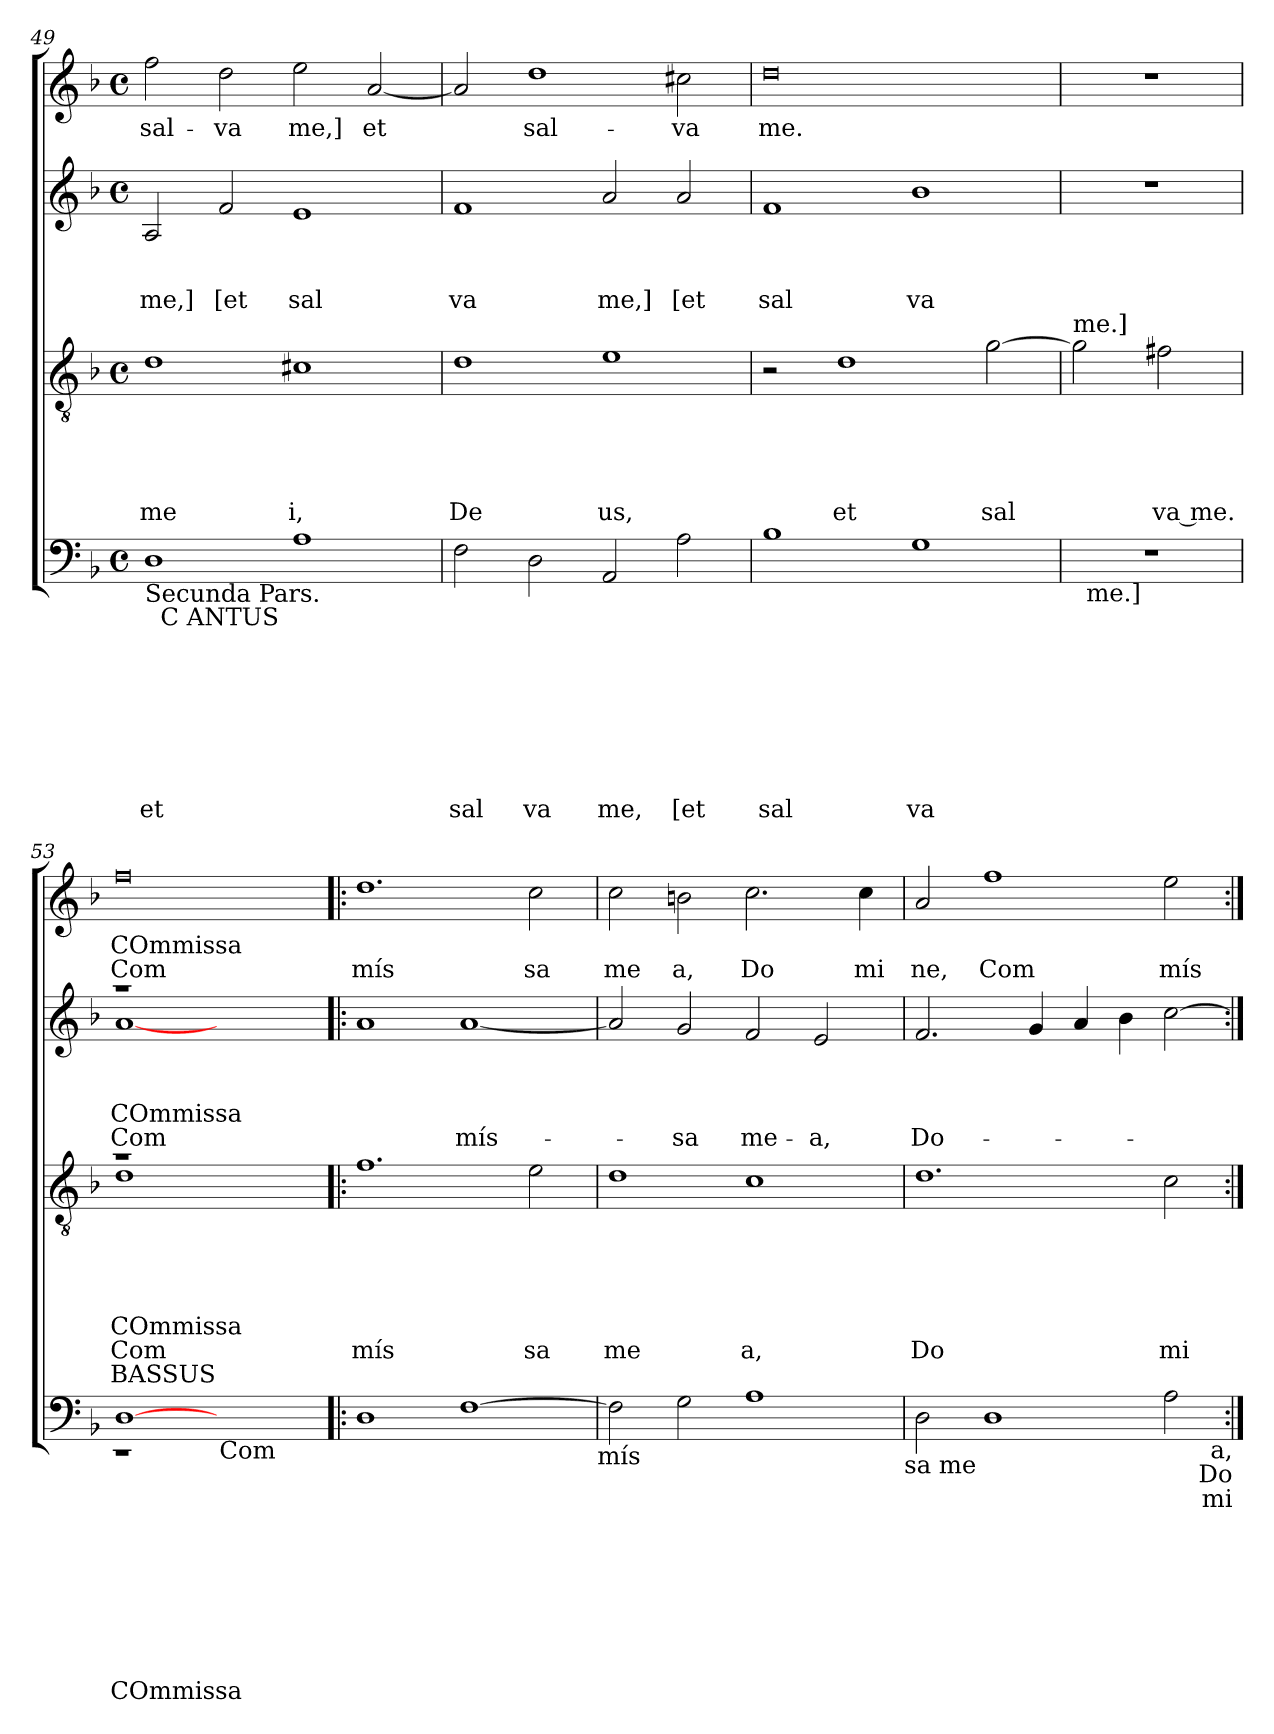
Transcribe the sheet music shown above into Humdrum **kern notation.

**kern	**text	**text	**text	**text	**text	**text	**text	**text	**kern	**text	**text	**text	**text	**text	**text	**text	**kern	**text	**text	**text	**text	**kern	**text	**text
*part4	*part4	*part4	*part4	*part4	*part4	*part4	*part4	*part4	*part3	*part3	*part3	*part3	*part3	*part3	*part3	*part3	*part2	*part2	*part2	*part2	*part2	*part1	*part1	*part1
*staff4	*staff4	*staff4	*staff4	*staff4	*staff4	*staff4	*staff4	*staff4	*staff3	*staff3	*staff3	*staff3	*staff3	*staff3	*staff3	*staff3	*staff2	*staff2	*staff2	*staff2	*staff2	*staff1	*staff1	*staff1
!!LO:LB:g=z
*clefF4	*	*	*	*	*	*	*	*	*clefGv2	*	*	*	*	*	*	*	*clefG2	*	*	*	*	*clefG2	*	*
*k[b-]	*	*	*	*	*	*	*	*	*k[b-]	*	*	*	*	*	*	*	*k[b-]	*	*	*	*	*k[b-]	*	*
*F:	*	*	*	*	*	*	*	*	*F:	*	*	*	*	*	*	*	*F:	*	*	*	*	*F:	*	*
*M4/4	*	*	*	*	*	*	*	*	*M4/4	*	*	*	*	*	*	*	*M4/4	*	*	*	*	*M4/4	*	*
*met(c)	*	*	*	*	*	*	*	*	*met(c)	*	*	*	*	*	*	*	*met(c)	*	*	*	*	*met(c)	*	*
=49	=49	=49	=49	=49	=49	=49	=49	=49	=49	=49	=49	=49	=49	=49	=49	=49	=49	=49	=49	=49	=49	=49	=49	=49
!LO:TX:b:t=Secunda Pars.\n               C ANTUS	!	!	!	!	!	!	!	!	!	!	!	!	!	!	!	!	!	!	!	!	!	!	!	!
!	!	!	!	!	!	!	!	!LO:LY:b	!	!	!	!	!	!LO:LY:b	!	!	!	!	!	!LO:LY:b	!	!	!LO:LY:b	!
1D	.	.	.	.	.	.	.	et	1d	.	.	.	.	me	.	.	2A/	.	.	me,]	.	2ff\	sal-	.
!	!	!	!	!	!	!	!	!	!	!	!	!	!	!	!	!	!	!	!	!LO:LY:b	!	!	!LO:LY:b	!
.	.	.	.	.	.	.	.	.	.	.	.	.	.	.	.	.	2f/	.	.	[et	.	2dd\	-va	.
!	!	!	!	!	!	!	!	!	!	!	!	!	!	!LO:LY:b	!	!	!	!	!	!LO:LY:b	!	!	!LO:LY:b	!
1A	.	.	.	.	.	.	.	.	1c#X	.	.	.	.	i,	.	.	1e	.	.	sal	.	2ee\	me,]	.
!	!	!	!	!	!	!	!	!	!	!	!	!	!	!	!	!	!	!	!	!	!	!	!LO:LY:b	!
.	.	.	.	.	.	.	.	.	.	.	.	.	.	.	.	.	.	.	.	.	.	[<2a/	et	.
=50	=50	=50	=50	=50	=50	=50	=50	=50	=50	=50	=50	=50	=50	=50	=50	=50	=50	=50	=50	=50	=50	=50	=50	=50
!	!	!	!	!	!	!	!	!LO:LY:b	!	!	!	!	!	!LO:LY:b	!	!	!	!	!	!LO:LY:b	!	!	!	!
2F\	.	.	.	.	.	.	.	sal	1d	.	.	.	.	De	.	.	1f	.	.	va	.	2a/]	.	.
!	!	!	!	!	!	!	!	!LO:LY:b	!	!	!	!	!	!	!	!	!	!	!	!	!	!	!LO:LY:b	!
2D\	.	.	.	.	.	.	.	va	.	.	.	.	.	.	.	.	.	.	.	.	.	1dd	sal-	.
!	!	!	!	!	!	!	!	!LO:LY:b	!	!	!	!	!	!LO:LY:b	!	!	!	!	!	!LO:LY:b	!	!	!	!
2AA/	.	.	.	.	.	.	.	me,	1e	.	.	.	.	us,	.	.	2a/	.	.	me,]	.	.	.	.
!	!	!	!	!	!	!	!	!LO:LY:b	!	!	!	!	!	!	!	!	!	!	!	!LO:LY:b	!	!	!LO:LY:b	!
2A\	.	.	.	.	.	.	.	[et	.	.	.	.	.	.	.	.	2a/	.	.	[et	.	2cc#X\	-va	.
=51	=51	=51	=51	=51	=51	=51	=51	=51	=51	=51	=51	=51	=51	=51	=51	=51	=51	=51	=51	=51	=51	=51	=51	=51
!	!	!	!	!	!	!	!	!LO:LY:b	!	!	!	!	!	!	!	!	!	!	!	!LO:LY:b	!	!	!LO:LY:b	!
1B-	.	.	.	.	.	.	.	sal	2r	.	.	.	.	.	.	.	1f	.	.	sal	.	0dd	me.	.
!	!	!	!	!	!	!	!	!	!	!	!	!	!	!LO:LY:b	!	!	!	!	!	!	!	!	!	!
.	.	.	.	.	.	.	.	.	1d	.	.	.	.	et	.	.	.	.	.	.	.	.	.	.
!	!	!	!	!	!	!	!	!LO:LY:b	!	!	!	!	!	!	!	!	!	!	!	!LO:LY:b	!	!	!	!
1G	.	.	.	.	.	.	.	va	.	.	.	.	.	.	.	.	1b-	.	.	va	.	.	.	.
!	!	!	!	!	!	!	!	!	!	!	!	!	!	!LO:LY:b	!	!	!	!	!	!	!	!	!	!
.	.	.	.	.	.	.	.	.	[>2g\	.	.	.	.	sal	.	.	.	.	.	.	.	.	.	.
=52	=52	=52	=52	=52	=52	=52	=52	=52	=52	=52	=52	=52	=52	=52	=52	=52	=52	=52	=52	=52	=52	=52	=52	=52
!	!	!	!	!	!	!	!	!	!LO:TX:a:t=me.]	!	!	!	!	!	!	!	!	!	!	!	!	!	!	!
*^	*	*	*	*	*	*	*	*	*	*	*	*	*	*	*	*	*	*	*	*	*	*	*	*
1r	32ryy	.	.	.	.	.	.	.	.	2g\]	.	.	.	.	.	.	.	1r	.	.	.	.	1r	.	.
!	!LO:TX:b:t=me.]	!	!	!	!	!	!	!	!	!	!	!	!	!	!	!	!	!	!	!	!	!	!	!	!
.	2ryy	.	.	.	.	.	.	.	.	.	.	.	.	.	.	.	.	.	.	.	.	.	.	.	.
!	!	!	!	!	!	!	!	!	!	!	!	!	!	!	!LO:LY:b	!	!	!	!	!	!	!	!	!	!
.	.	.	.	.	.	.	.	.	.	2f#X\	.	.	.	.	va me.	.	.	.	.	.	.	.	.	.	.
.	4...ryy	.	.	.	.	.	.	.	.	.	.	.	.	.	.	.	.	.	.	.	.	.	.	.	.
!!LO:LB:g=z
=53	=53	=53	=53	=53	=53	=53	=53	=53	=53	=53	=53	=53	=53	=53	=53	=53	=53	=53	=53	=53	=53	=53	=53	=53	=53
*	*^	*	*	*	*	*	*	*	*	*	*	*	*	*	*	*	*	*	*	*	*	*	*	*	*
!	!	!	!	!	!	!	!	!	!	!	!	!	!	!	!	!	!	!	!LO:TX:a:t=A	!	!	!	!	!	!	!
!	!	!	!	!	!	!	!	!	!	!	!	!	!	!	!	!	!	!	!LO:TX:t=LTUS	!	!	!	!	!	!	!
!	!	!	!	!	!	!	!	!	!	!	!LO:TX:a:t=T ENOR	!	!	!	!	!	!	!	!	!	!	!	!	!	!	!
!	!	!	!	!	!	!	!	!	!	!LO:LY:b:rj	!	!	!	!	!	!LO:LY:b:rj	!LO:LY:b:rj	!LO:LY:b:rj	!	!	!	!LO:LY:b:rj	!LO:LY:b:rj	!	!LO:LY:b:rj	!LO:LY:b:rj
*	*	*	*	*	*	*	*	*	*	*	*^	*	*	*	*	*	*	*	*^	*	*	*	*	*	*	*
1ryy	1rEE	[>1D	.	.	.	.	.	.	.	COmmissa	1ra	1d	.	.	.	.	COmmissa	Com	BASSUS	1raa	[<1a	.	.	COmmissa	Com-	0ff	COmmissa	Com
!LO:TX:b:t=Com	!	!	!	!	!	!	!	!	!	!	!	!	!	!	!	!	!	!	!	!	!	!	!	!	!	!	!	!
1ryy	1ryy	1ryy	.	.	.	.	.	.	.	.	1ryy	1ryy	.	.	.	.	.	.	.	1ryy	1ryy	.	.	.	.	.	.	.
=54!|:	=54!|:	=54!|:	=54!|:	=54!|:	=54!|:	=54!|:	=54!|:	=54!|:	=54!|:	=54!|:	=54!|:	=54!|:	=54!|:	=54!|:	=54!|:	=54!|:	=54!|:	=54!|:	=54!|:	=54!|:	=54!|:	=54!|:	=54!|:	=54!|:	=54!|:	=54!|:	=54!|:	=54!|:
!	!	!	!	!	!	!	!	!	!	!	!	!	!	!	!	!	!	!LO:LY:b	!	!	!	!	!	!	!	!	!	!LO:LY:b
*v	*v	*v	*	*	*	*	*	*	*	*	*	*	*	*	*	*	*	*	*	*v	*v	*	*	*	*	*	*	*
*	*	*	*	*	*	*	*	*	*v	*v	*	*	*	*	*	*	*	*	*	*	*	*	*	*	*
1D	.	.	.	.	.	.	.	.	1.f	.	.	.	.	.	mís	.	1a	.	.	.	.	1.dd	.	mís
!	!	!	!	!	!	!	!	!	!	!	!	!	!	!	!	!	!	!	!	!	!LO:LY:b	!	!	!
[>1F	.	.	.	.	.	.	.	.	.	.	.	.	.	.	.	.	[<1a	.	.	.	-mís-	.	.	.
!	!	!	!	!	!	!	!	!	!	!	!	!	!	!	!LO:LY:b	!	!	!	!	!	!	!	!	!LO:LY:b
.	.	.	.	.	.	.	.	.	2e\	.	.	.	.	.	sa	.	.	.	.	.	.	2cc\	.	sa
!LO:TX:b:t=mís	!	!	!	!	!	!	!	!	!	!	!	!	!	!	!	!	!	!	!	!	!	!	!	!
=55	=55	=55	=55	=55	=55	=55	=55	=55	=55	=55	=55	=55	=55	=55	=55	=55	=55	=55	=55	=55	=55	=55	=55	=55
!	!	!	!	!	!	!	!	!	!	!	!	!	!	!	!LO:LY:b	!	!	!	!	!	!	!	!	!LO:LY:b
2F\]	.	.	.	.	.	.	.	.	1d	.	.	.	.	.	me	.	2a/]	.	.	.	.	2cc\	.	me
!	!	!	!	!	!	!	!	!	!	!	!	!	!	!	!	!	!	!	!	!	!LO:LY:b	!	!	!LO:LY:b
2G\	.	.	.	.	.	.	.	.	.	.	.	.	.	.	.	.	2g/	.	.	.	-sa	2bn\	.	a,
!	!	!	!	!	!	!	!	!	!	!	!	!	!	!	!LO:LY:b	!	!	!	!	!	!LO:LY:b	!	!	!LO:LY:b
1A	.	.	.	.	.	.	.	.	1c	.	.	.	.	.	a,	.	2f/	.	.	.	me-	2.cc\	.	Do
!	!	!	!	!	!	!	!	!	!	!	!	!	!	!	!	!	!	!	!	!	!LO:LY:b	!	!	!
.	.	.	.	.	.	.	.	.	.	.	.	.	.	.	.	.	2e/	.	.	.	-a,	.	.	.
!	!	!	!	!	!	!	!	!	!	!	!	!	!	!	!	!	!	!	!	!	!	!	!	!LO:LY:b
.	.	.	.	.	.	.	.	.	.	.	.	.	.	.	.	.	.	.	.	.	.	4cc\	.	mi
!LO:TX:b:t=sa me	!	!	!	!	!	!	!	!	!	!	!	!	!	!	!	!	!	!	!	!	!	!	!	!
=56	=56	=56	=56	=56	=56	=56	=56	=56	=56	=56	=56	=56	=56	=56	=56	=56	=56	=56	=56	=56	=56	=56	=56	=56
!	!	!	!	!	!	!	!	!	!	!	!	!	!	!	!LO:LY:b	!	!	!	!	!	!LO:LY:b	!	!	!LO:LY:b
2D\	.	.	.	.	.	.	.	.	1.d	.	.	.	.	.	Do	.	2.f/	.	.	.	Do-	2a/	.	ne,
!	!	!	!	!	!	!	!	!	!	!	!	!	!	!	!	!	!	!	!	!	!	!	!	!LO:LY:b
1D	.	.	.	.	.	.	.	.	.	.	.	.	.	.	.	.	.	.	.	.	.	1ff	.	Com
.	.	.	.	.	.	.	.	.	.	.	.	.	.	.	.	.	4g/	.	.	.	.	.	.	.
.	.	.	.	.	.	.	.	.	.	.	.	.	.	.	.	.	4a/	.	.	.	.	.	.	.
.	.	.	.	.	.	.	.	.	.	.	.	.	.	.	.	.	4b-\	.	.	.	.	.	.	.
!	!	!	!	!	!	!	!	!	!	!	!	!	!	!	!LO:LY:b	!	!	!	!	!	!	!	!	!LO:LY:b
2A\	.	.	.	.	.	.	.	.	2c\	.	.	.	.	.	mi	.	[>2cc\	.	.	.	.	2ee\	.	mís
!LO:TX:b:t=a,	!	!	!	!	!	!	!	!	!	!	!	!	!	!	!	!	!	!	!	!	!	!	!	!
!LO:TX:b:t=Do	!	!	!	!	!	!	!	!	!	!	!	!	!	!	!	!	!	!	!	!	!	!	!	!
!LO:TX:b:t=mi	!	!	!	!	!	!	!	!	!	!	!	!	!	!	!	!	!	!	!	!	!	!	!	!
=:|!	=:|!	=:|!	=:|!	=:|!	=:|!	=:|!	=:|!	=:|!	=:|!	=:|!	=:|!	=:|!	=:|!	=:|!	=:|!	=:|!	=:|!	=:|!	=:|!	=:|!	=:|!	=:|!	=:|!	=:|!
*-	*-	*-	*-	*-	*-	*-	*-	*-	*-	*-	*-	*-	*-	*-	*-	*-	*-	*-	*-	*-	*-	*-	*-	*-
